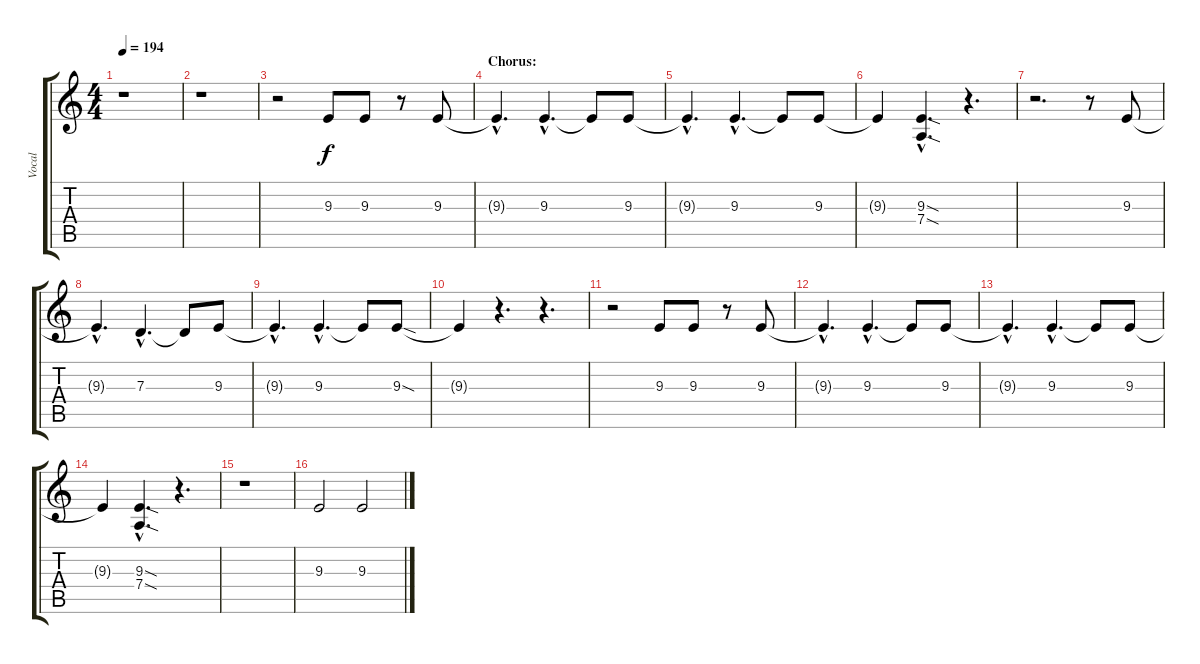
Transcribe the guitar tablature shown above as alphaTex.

\track ("Vocal" "Vocal") {instrument oboe}
\staff {score tabs}
\tuning (E4 B3 G3 D3 A2 E2) {hide}
\ts (4 4)
\tempo 194
\clef g2
\ks c
r.1{dy f} |
r.1 |
r.2 9.3.8 9.3.8 r.8 9.3.8 |
\section ("" "Chorus:")
9.3{hac t}.4{d} 9.3{hac}.4{d} 9.3{t}.8 9.3.8 |
9.3{hac t}.4{d} 9.3{hac}.4{d} 9.3{t}.8 9.3.8 |
9.3{t}.4 (9.3{sod hac} 7.4{sod hac}).4{d} r.4{d} |
r.2{d} r.8 9.3.8 |
9.3{hac t}.4{d} 7.3{hac}.4{d} 7.3{t}.8 9.3.8 |
9.3{hac t}.4{d} 9.3{hac}.4{d} 9.3{t}.8 9.3{sod}.8 |
9.3{t}.4 r.4{d} r.4{d} |
r.2 9.3.8 9.3.8 r.8 9.3.8 |
9.3{hac t}.4{d} 9.3{hac}.4{d} 9.3{t}.8 9.3.8 |
9.3{hac t}.4{d} 9.3{hac}.4{d} 9.3{t}.8 9.3.8 |
9.3{t}.4 (9.3{sod hac} 7.4{sod hac}).4{d} r.4{d} |
r.1 |
9.3.2 9.3.2
